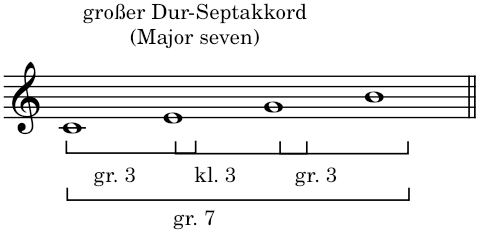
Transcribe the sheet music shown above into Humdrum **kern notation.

**kern
*part1
*staff1
*I"Piano
*I'Pno.
!!LO:PB:g=z
*clefG2
*k[]
*M4/1
*ped
=3
!LO:TX:a:t=großer Dur-Septakkord
!LO:TX:a:t=(Major seven)
!LO:TX:b:t=gr. 3
!LO:TX:b:t=gr. 7
1c
*ped
!LO:TX:b:t=kl. 3
1e
*Xped
*ped
!LO:TX:b:t=gr. 3
1g
*Xped
*ped
1b
*Xped
*Xped
=||
*-
